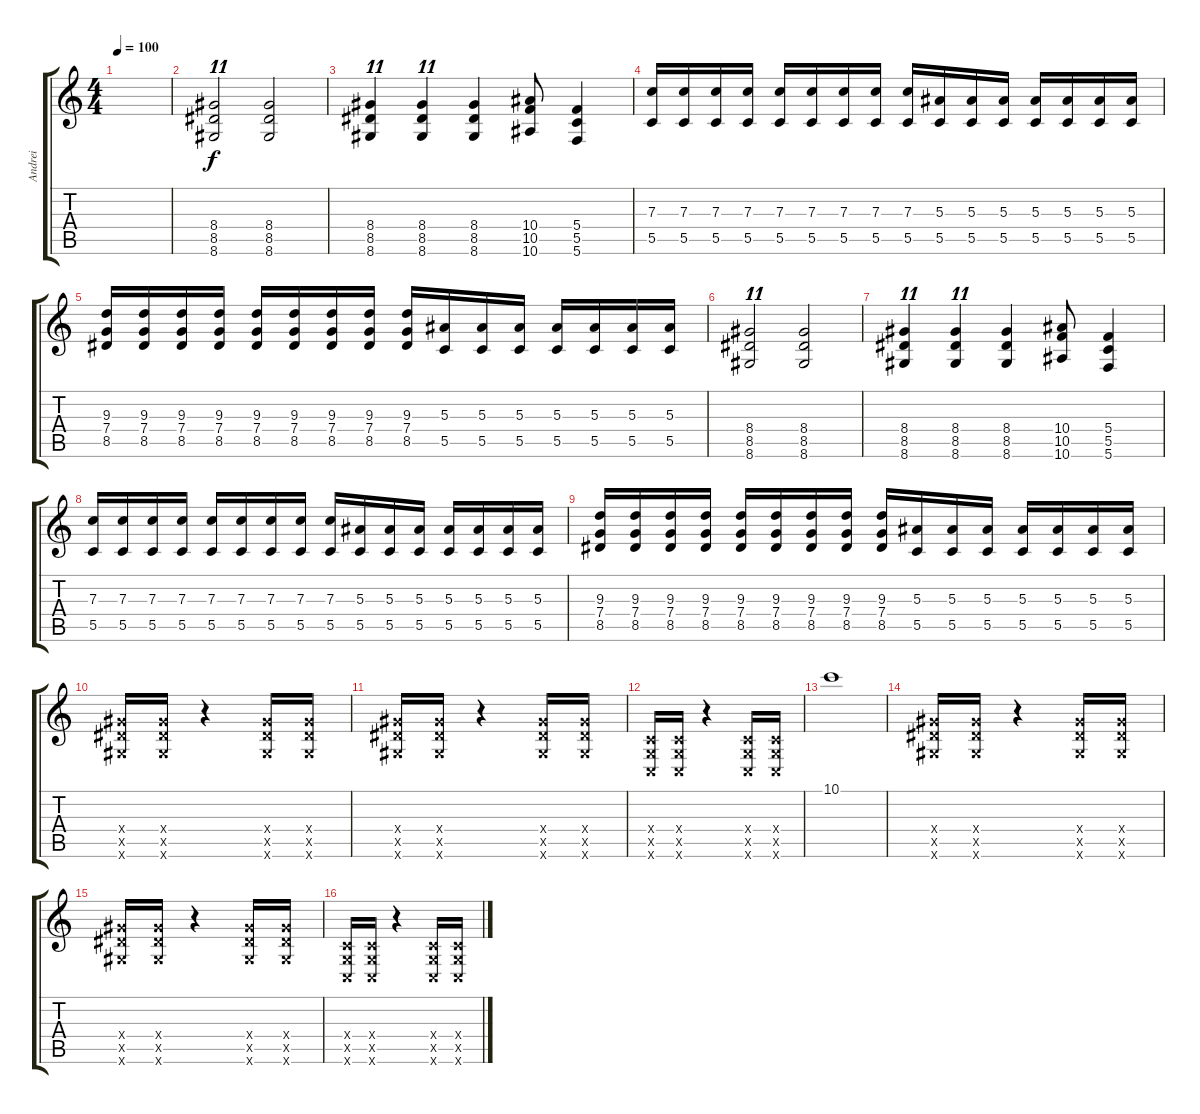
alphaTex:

\track ("Andrei" "Andrei") {instrument overdrivenguitar}
\staff {score tabs}
\tuning (D4 A3 F3 C3 G2 C2) {hide}
\ts (4 4)
\tempo 100
\clef g2
\ks c
|
(8.4 8.5 8.6).2{tu (11 8)} (8.4 8.5 8.6).2 |
(8.4 8.5 8.6).4{tu (11 8)} (8.4 8.5 8.6).4{tu (11 8)} (8.4 8.5 8.6).4 (10.4 10.5 10.6).8 (5.4 5.5 5.6).4 |
(7.3 5.5).16 (7.3 5.5).16 (7.3 5.5).16 (7.3 5.5).16 (7.3 5.5).16 (7.3 5.5).16 (7.3 5.5).16 (7.3 5.5).16 (7.3 5.5).16 (5.3 5.5).16 (5.3 5.5).16 (5.3 5.5).16 (5.3 5.5).16 (5.3 5.5).16 (5.3 5.5).16 (5.3 5.5).16 |
(9.3 7.4 8.5).16 (9.3 7.4 8.5).16 (9.3 7.4 8.5).16 (9.3 7.4 8.5).16 (9.3 7.4 8.5).16 (9.3 7.4 8.5).16 (9.3 7.4 8.5).16 (9.3 7.4 8.5).16 (9.3 7.4 8.5).16 (5.3 5.5).16 (5.3 5.5).16 (5.3 5.5).16 (5.3 5.5).16 (5.3 5.5).16 (5.3 5.5).16 (5.3 5.5).16 |
(8.4 8.5 8.6).2{tu (11 8)} (8.4 8.5 8.6).2 |
(8.4 8.5 8.6).4{tu (11 8)} (8.4 8.5 8.6).4{tu (11 8)} (8.4 8.5 8.6).4 (10.4 10.5 10.6).8 (5.4 5.5 5.6).4 |
(7.3 5.5).16 (7.3 5.5).16 (7.3 5.5).16 (7.3 5.5).16 (7.3 5.5).16 (7.3 5.5).16 (7.3 5.5).16 (7.3 5.5).16 (7.3 5.5).16 (5.3 5.5).16 (5.3 5.5).16 (5.3 5.5).16 (5.3 5.5).16 (5.3 5.5).16 (5.3 5.5).16 (5.3 5.5).16 |
(9.3 7.4 8.5).16 (9.3 7.4 8.5).16 (9.3 7.4 8.5).16 (9.3 7.4 8.5).16 (9.3 7.4 8.5).16 (9.3 7.4 8.5).16 (9.3 7.4 8.5).16 (9.3 7.4 8.5).16 (9.3 7.4 8.5).16 (5.3 5.5).16 (5.3 5.5).16 (5.3 5.5).16 (5.3 5.5).16 (5.3 5.5).16 (5.3 5.5).16 (5.3 5.5).16 |
(8.4{x} 8.5{x} 8.6{x}).16 (8.4{x} 8.5{x} 8.6{x}).16 r.4 (8.4{x} 8.5{x} 8.6{x}).16 (8.4{x} 8.5{x} 8.6{x}).16 |
(8.4{x} 8.5{x} 8.6{x}).16 (8.4{x} 8.5{x} 8.6{x}).16 r.4 (8.4{x} 8.5{x} 8.6{x}).16 (8.4{x} 8.5{x} 8.6{x}).16 |
(0.4{x} 0.5{x} 0.6{x}).16 (0.4{x} 0.5{x} 0.6{x}).16 r.4 (0.4{x} 0.5{x} 0.6{x}).16 (0.4{x} 0.5{x} 0.6{x}).16 |
10.1.1 |
(8.4{x} 8.5{x} 8.6{x}).16 (8.4{x} 8.5{x} 8.6{x}).16 r.4 (8.4{x} 8.5{x} 8.6{x}).16 (8.4{x} 8.5{x} 8.6{x}).16 |
(8.4{x} 8.5{x} 8.6{x}).16 (8.4{x} 8.5{x} 8.6{x}).16 r.4 (8.4{x} 8.5{x} 8.6{x}).16 (8.4{x} 8.5{x} 8.6{x}).16 |
(0.4{x} 0.5{x} 0.6{x}).16 (0.4{x} 0.5{x} 0.6{x}).16 r.4 (0.4{x} 0.5{x} 0.6{x}).16 (0.4{x} 0.5{x} 0.6{x}).16
